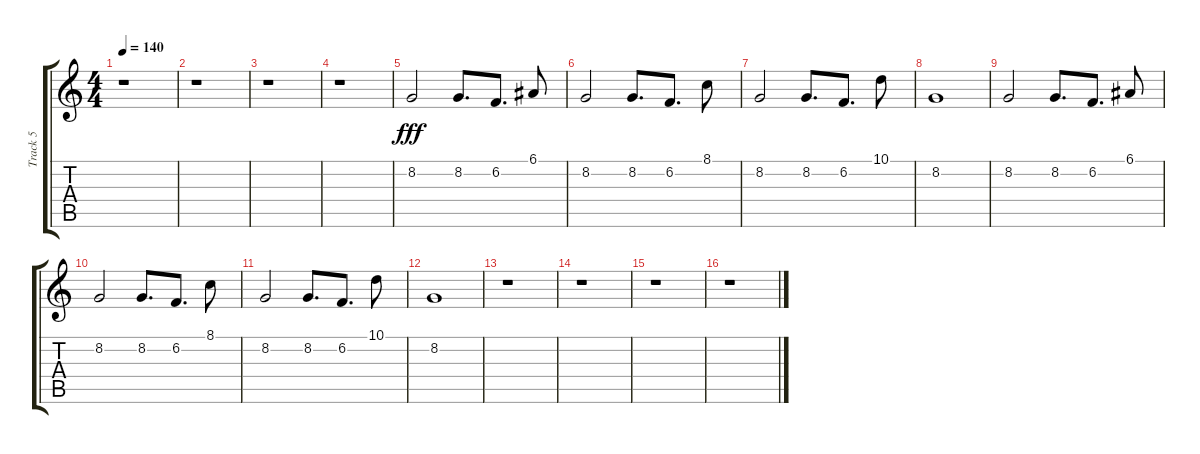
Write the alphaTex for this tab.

\track ("Track 5" "Track 5") {instrument trombone}
\staff {score tabs}
\tuning (E4 B3 G3 D3 A2 E2) {hide}
\ts (4 4)
\tempo 140
\clef g2
\ks c
r.1{dy fff} |
r.1 |
r.1 |
r.1 |
8.2.2 8.2.8{d} 6.2.8{d} 6.1.8 |
8.2.2 8.2.8{d} 6.2.8{d} 8.1.8 |
8.2.2 8.2.8{d} 6.2.8{d} 10.1.8 |
8.2.1 |
8.2.2 8.2.8{d} 6.2.8{d} 6.1.8 |
8.2.2 8.2.8{d} 6.2.8{d} 8.1.8 |
8.2.2 8.2.8{d} 6.2.8{d} 10.1.8 |
8.2.1 |
r.1 |
r.1 |
r.1 |
r.1
